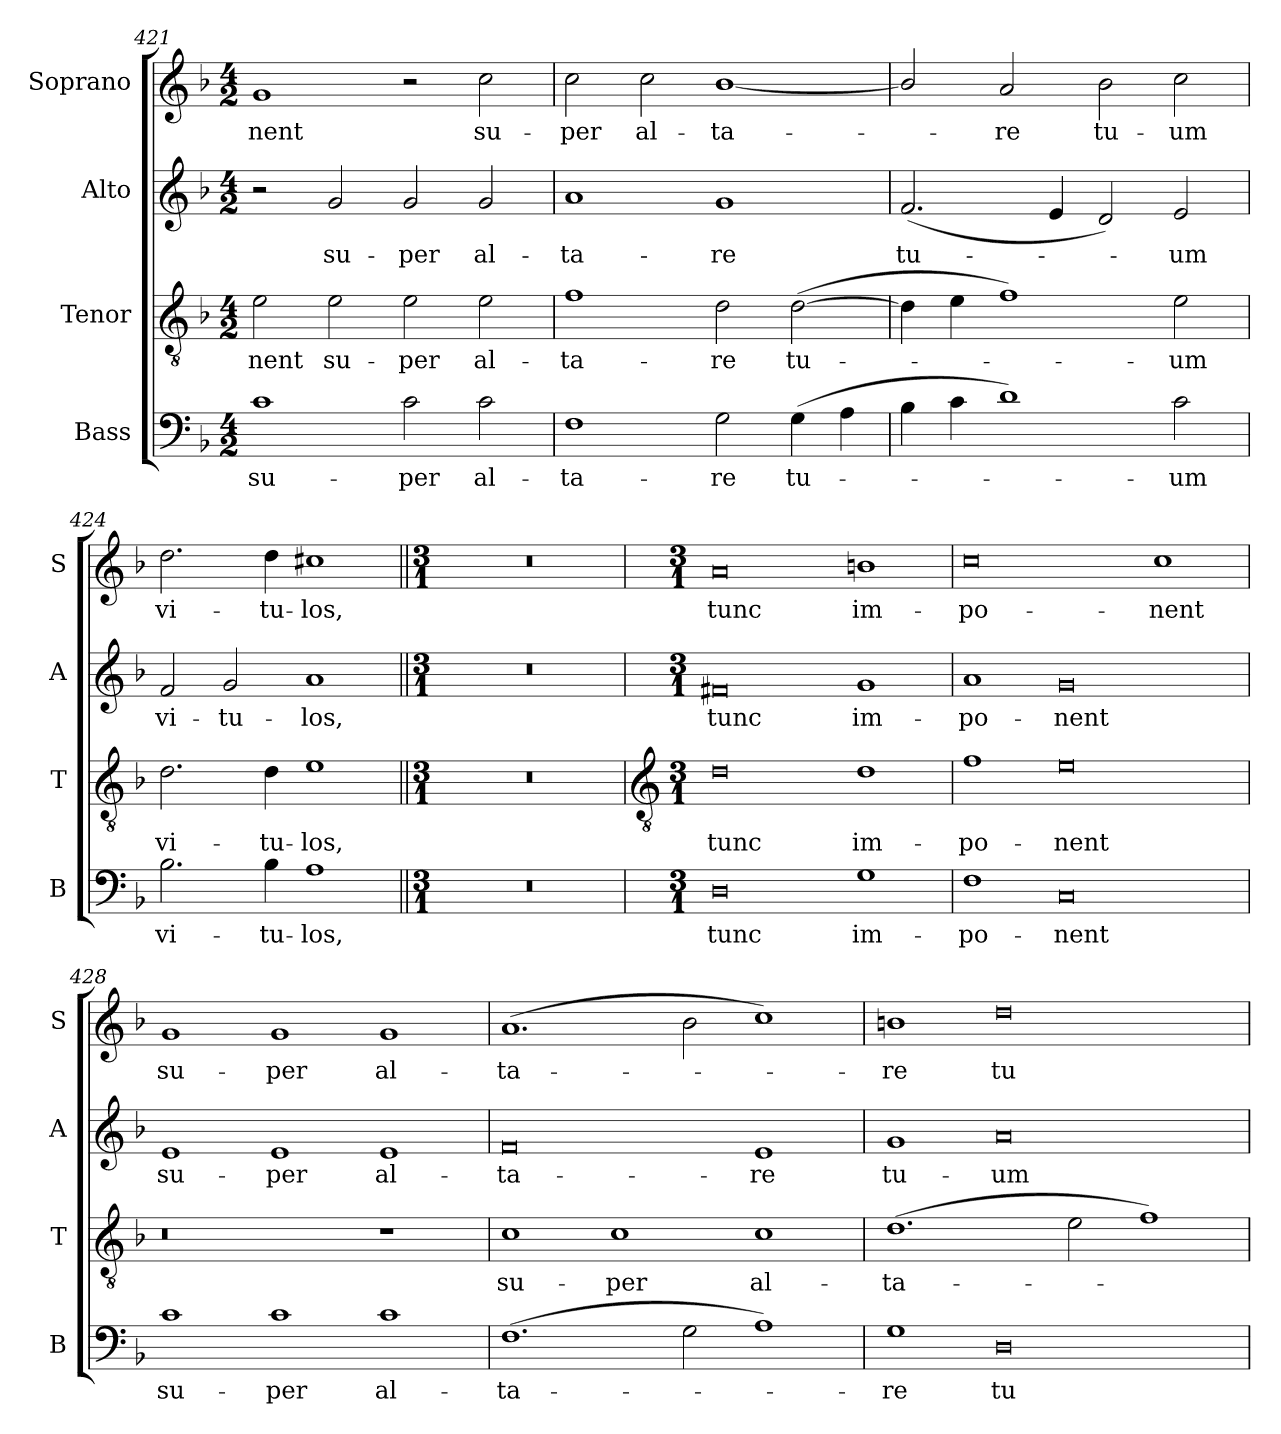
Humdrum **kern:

**kern	**text	**kern	**text	**kern	**text	**kern	**text
*part4	*part4	*part3	*part3	*part2	*part2	*part1	*part1
*staff4	*staff4	*staff3	*staff3	*staff2	*staff2	*staff1	*staff1
*I"Bass	*	*I"Tenor	*	*I"Alto	*	*I"Soprano	*
*I'B	*	*I'T	*	*I'A	*	*I'S	*
*clefF4	*	*clefGv2	*	*clefG2	*	*clefG2	*
*k[b-]	*	*k[b-]	*	*k[b-]	*	*k[b-]	*
*F:	*	*F:	*	*F:	*	*F:	*
*M4/2	*	*M4/2	*	*M4/2	*	*M4/2	*
=421	=421	=421	=421	=421	=421	=421	=421
!	!LO:LY:b	!	!LO:LY:b	!	!	!	!LO:LY:b
1c	su-	2e	-nent	2r	.	1g	-nent
!	!	!	!LO:LY:b	!	!LO:LY:b	!	!
.	.	2e	su-	2g	su-	.	.
!	!LO:LY:b	!	!LO:LY:b	!	!LO:LY:b	!	!
2c	-per	2e	-per	2g	-per	2r	.
!	!LO:LY:b	!	!LO:LY:b	!	!LO:LY:b	!	!LO:LY:b
2c	al-	2e	al-	2g	al-	2cc	su-
=422	=422	=422	=422	=422	=422	=422	=422
!	!LO:LY:b	!	!LO:LY:b	!	!LO:LY:b	!	!LO:LY:b
1F	-ta-	1f	-ta-	1a	-ta-	2cc	-per
!	!	!	!	!	!	!	!LO:LY:b
.	.	.	.	.	.	2cc	al-
!	!LO:LY:b	!	!LO:LY:b	!	!LO:LY:b	!	!LO:LY:b
2G	-re	2d	-re	1g	-re	[1b-/	-ta-
!	!LO:LY:b	!	!LO:LY:b	!	!	!	!
(>4G	tu-	(>[2d	tu-	.	.	.	.
4A	.	.	.	.	.	.	.
=423	=423	=423	=423	=423	=423	=423	=423
!	!	!	!	!	!LO:LY:b	!	!
4B-	.	4d]	.	(<2.f	tu-	2b-/]	.
4c	.	4e	.	.	.	.	.
!	!	!	!	!	!	!	!LO:LY:b
1d)	.	1f)	.	.	.	2a	re
.	.	.	.	4e	.	.	.
!	!	!	!	!	!	!	!LO:LY:b
.	.	.	.	2d)	.	2b-	tu-
!	!LO:LY:b	!	!LO:LY:b	!	!LO:LY:b	!	!LO:LY:b
2c	um	2e	um	2e	um	2cc	-um
=424	=424	=424	=424	=424	=424	=424	=424
!	!LO:LY:b	!	!LO:LY:b	!	!LO:LY:b	!	!LO:LY:b
2.B-	vi-	2.d	vi-	2f	vi-	2.dd	vi-
!	!	!	!	!	!LO:LY:b	!	!
.	.	.	.	2g	-tu-	.	.
!	!LO:LY:b	!	!LO:LY:b	!	!	!	!LO:LY:b
4B-	-tu-	4d	-tu-	.	.	4dd	-tu-
!	!LO:LY:b	!	!LO:LY:b	!	!LO:LY:b	!	!LO:LY:b
1A	-los,	1e	-los,	1a	-los,	1cc#X	-los,
=425||	=425||	=425||	=425||	=425||	=425||	=425||	=425||
*M3/1	*	*M3/1	*	*M3/1	*	*M3/1	*
0.r	.	0.r	.	0.r	.	0.r	.
!!LO:LB:g=z
=426	=426	=426	=426	=426	=426	=426	=426
*	*	*clefGv2	*	*	*	*	*
*M3/1	*	*M3/1	*	*M3/1	*	*M3/1	*
!	!LO:LY:b	!	!LO:LY:b	!	!LO:LY:b	!	!LO:LY:b
0D	tunc	0d	tunc	0f#X	tunc	0a	tunc
!	!LO:LY:b	!	!LO:LY:b	!	!LO:LY:b	!	!LO:LY:b
1G	im-	1d	im-	1g	im-	1bn	im-
=427	=427	=427	=427	=427	=427	=427	=427
!	!LO:LY:b	!	!LO:LY:b	!	!LO:LY:b	!	!LO:LY:b
1F	-po-	1f	-po-	1a	-po-	0cc	-po-
!	!LO:LY:b	!	!LO:LY:b	!	!LO:LY:b	!	!
0C	-nent	0e	-nent	0g	-nent	.	.
!	!	!	!	!	!	!	!LO:LY:b
.	.	.	.	.	.	1cc	-nent
=428	=428	=428	=428	=428	=428	=428	=428
!	!LO:LY:b	!	!	!	!LO:LY:b	!	!LO:LY:b
1c	su-	0r	.	1e	su-	1g	su-
!	!LO:LY:b	!	!	!	!LO:LY:b	!	!LO:LY:b
1c	-per	.	.	1e	-per	1g	-per
!	!LO:LY:b	!	!	!	!LO:LY:b	!	!LO:LY:b
1c	al-	1r	.	1e	al-	1g	al-
=429	=429	=429	=429	=429	=429	=429	=429
!	!LO:LY:b	!	!LO:LY:b	!	!LO:LY:b	!	!LO:LY:b
(>1.F	-ta-	1c	su-	0f	-ta-	(>1.a	-ta-
!	!	!	!LO:LY:b	!	!	!	!
.	.	1c	-per	.	.	.	.
2G	.	.	.	.	.	2b-	.
!	!	!	!LO:LY:b	!	!LO:LY:b	!	!
1A)	.	1c	al-	1e	-re	1cc)	.
=430	=430	=430	=430	=430	=430	=430	=430
!	!LO:LY:b	!	!LO:LY:b	!	!LO:LY:b	!	!LO:LY:b
1G	re	(>1.d	-ta-	1g	tu-	1bn	re
!	!LO:LY:b	!	!	!	!LO:LY:b	!	!LO:LY:b
0D	tu-	.	.	0a	-um	0dd	tu-
.	.	2e	.	.	.	.	.
.	.	1f)	.	.	.	.	.
=	=	=	=	=	=	=	=
*-	*-	*-	*-	*-	*-	*-	*-
